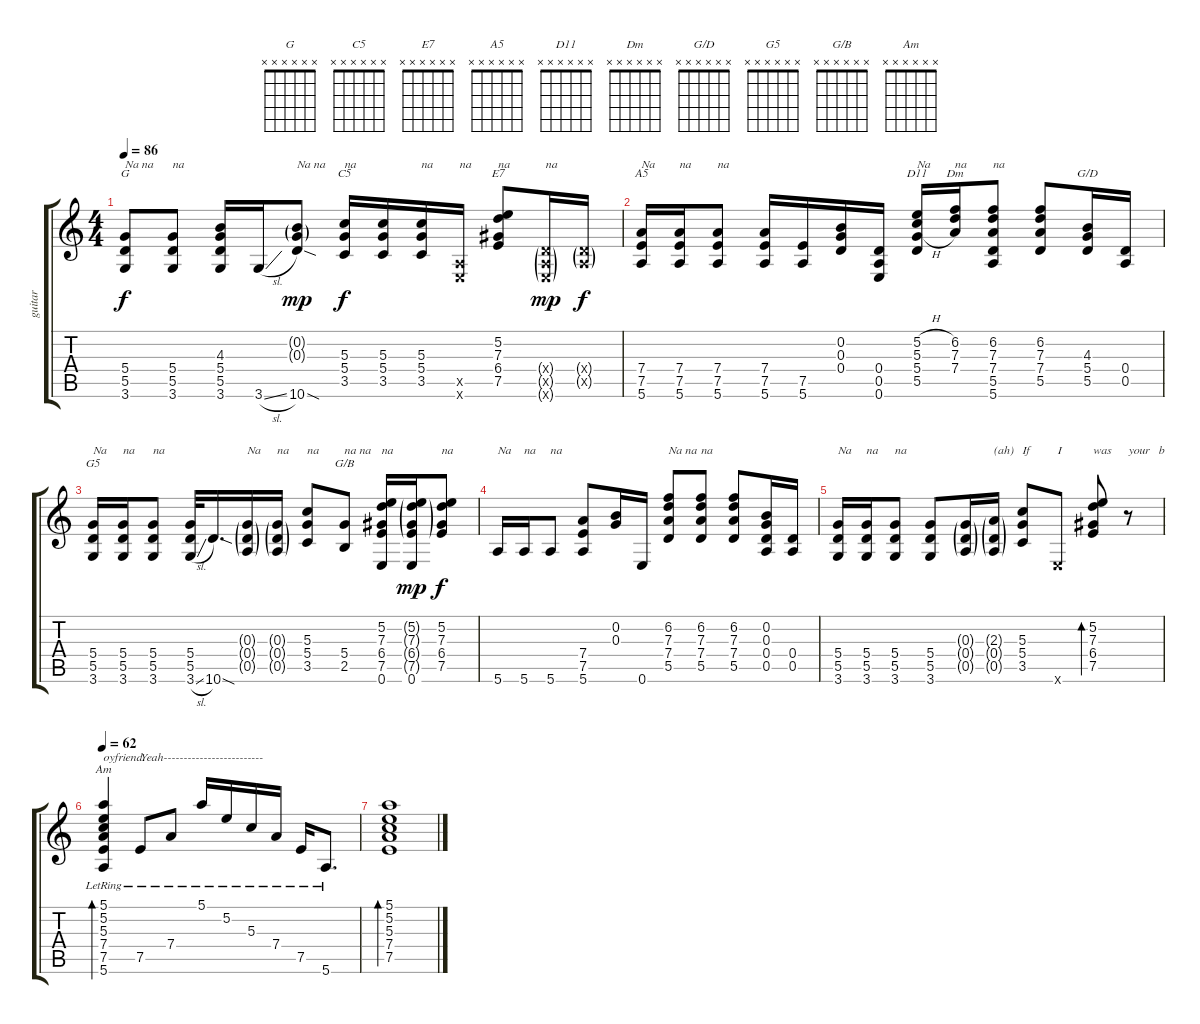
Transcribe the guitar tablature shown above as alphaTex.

\track ("guitar" "guitar") {instrument acousticguitarsteel}
\staff {score tabs}
\tuning (E4 B3 G3 D3 A2 E2) {hide}
\chord ("G" x x x x x x)
\chord ("C5" x x x x x x)
\chord ("E7" x x x x x x)
\chord ("A5" x x x x x x)
\chord ("D11" x x x x x x)
\chord ("Dm" x x x x x x)
\chord ("G/D" x x x x x x)
\chord ("G5" x x x x x x)
\chord ("G/B" x x x x x x)
\chord ("Am" x x x x x x)
\ts (4 4)
\tempo 86
\clef g2
\ks aminor
(5.4 5.5 3.6).8{ch "G" txt "Na na" dy f} (5.4 5.5 3.6).8{txt "na"} (4.3 5.4 5.5 3.6).16 3.6{sl}.16 (0.2{g} 0.3{g} 10.6{sod}).8{txt "Na na" dy mp} (5.3 5.4 3.5).16{ch "C5" txt "na" dy f} (5.3 5.4 3.5).16 (5.3 5.4 3.5).16{txt "na"} (0.5{x} 0.6{x}).16{txt "na"} (5.2 7.3 6.4 7.5).8{ch "E7" txt "na"} (0.4{g x} 0.5{g x} 0.6{g x}).16{txt "na" dy mp} (0.4{g x} 0.5{g x}).16{dy f} |
(7.4 7.5 5.6).16{ch "A5" txt "Na"} (7.4 7.5 5.6).16{txt "na"} (7.4 7.5 5.6).8{txt "na"} (7.4 7.5 5.6).16 (7.5 5.6).16 (0.2 0.3 0.4).16 (0.4 0.5 0.6).16 (5.2{h} 5.3{h} 5.4{h} 5.5).16{ch "D11" txt "Na"} (6.2 7.3 7.4).16{ch "Dm" txt "na"} (6.2 7.3 7.4 5.5 5.6).8{txt "na"} (6.2 7.3 7.4 5.5).8 (4.3 5.4 5.5).16{ch "G/D"} (0.4 0.5).16 |
(5.4 5.5 3.6).16{ch "G5" txt "Na"} (5.4 5.5 3.6).16{txt "na"} (5.4 5.5 3.6).8{txt "na"} (5.4 5.5 3.6{sl}).32 10.6{sod}.16{d} (0.3{g} 0.4{g} 0.5{g}).16{txt "Na"} (0.3{g} 0.4{g} 0.5{g}).16{txt "na"} (5.3 5.4 3.5).8{txt "na"} (5.4 2.5).8{ch "G/B" txt "na na"} (5.2 7.3 6.4 7.5 0.6).16{txt "na"} (5.2{g} 7.3{g} 6.4{g} 7.5{g} 0.6).16{dy mp} (5.2 7.3 6.4 7.5).8{txt "na" dy f} |
5.6.16{txt "Na"} 5.6.16{txt "na"} 5.6.8{txt "na"} (7.4 7.5 5.6).8 (0.2 0.3).16 0.6.16 (6.2 7.3 7.4 5.5).8{txt "Na na"} (6.2 7.3 7.4 5.5).8{txt "na"} (6.2 7.3 7.4 5.5).8 (0.2 0.3 0.4 0.5).16 (0.4 0.5).16 |
(5.4 5.5 3.6).16{txt "Na"} (5.4 5.5 3.6).16{txt "na"} (5.4 5.5 3.6).8{txt "na"} (5.4 5.5 3.6).8 (0.3{g} 0.4{g} 0.5{g}).16 (2.3{g} 0.4{g} 0.5{g}).16{txt "(ah) "} (5.3 5.4 3.5).8{txt "If"} 0.6{x}.8{txt "I"} (5.2 7.3 6.4 7.5).8{bd 240 txt "was"} r.8{txt "your   b"} |
\tempo 62
(5.1{lr} 5.2{lr} 5.3{lr} 7.4{lr} 7.5{lr} 5.6{lr}).4{bd 120 ch "Am" txt "oyfriend"} 7.5{lr}.8{txt "Yeah-------------------------"} 7.4{lr}.8 5.1{lr}.16{beam Up} 5.2{lr}.16{beam Up} 5.3{lr}.16{beam Up} 7.4{lr}.16{beam Up} 7.5{lr}.16 5.6{lr}.8{d} |
(5.1 5.2 5.3 7.4 7.5).1{bd 240}
